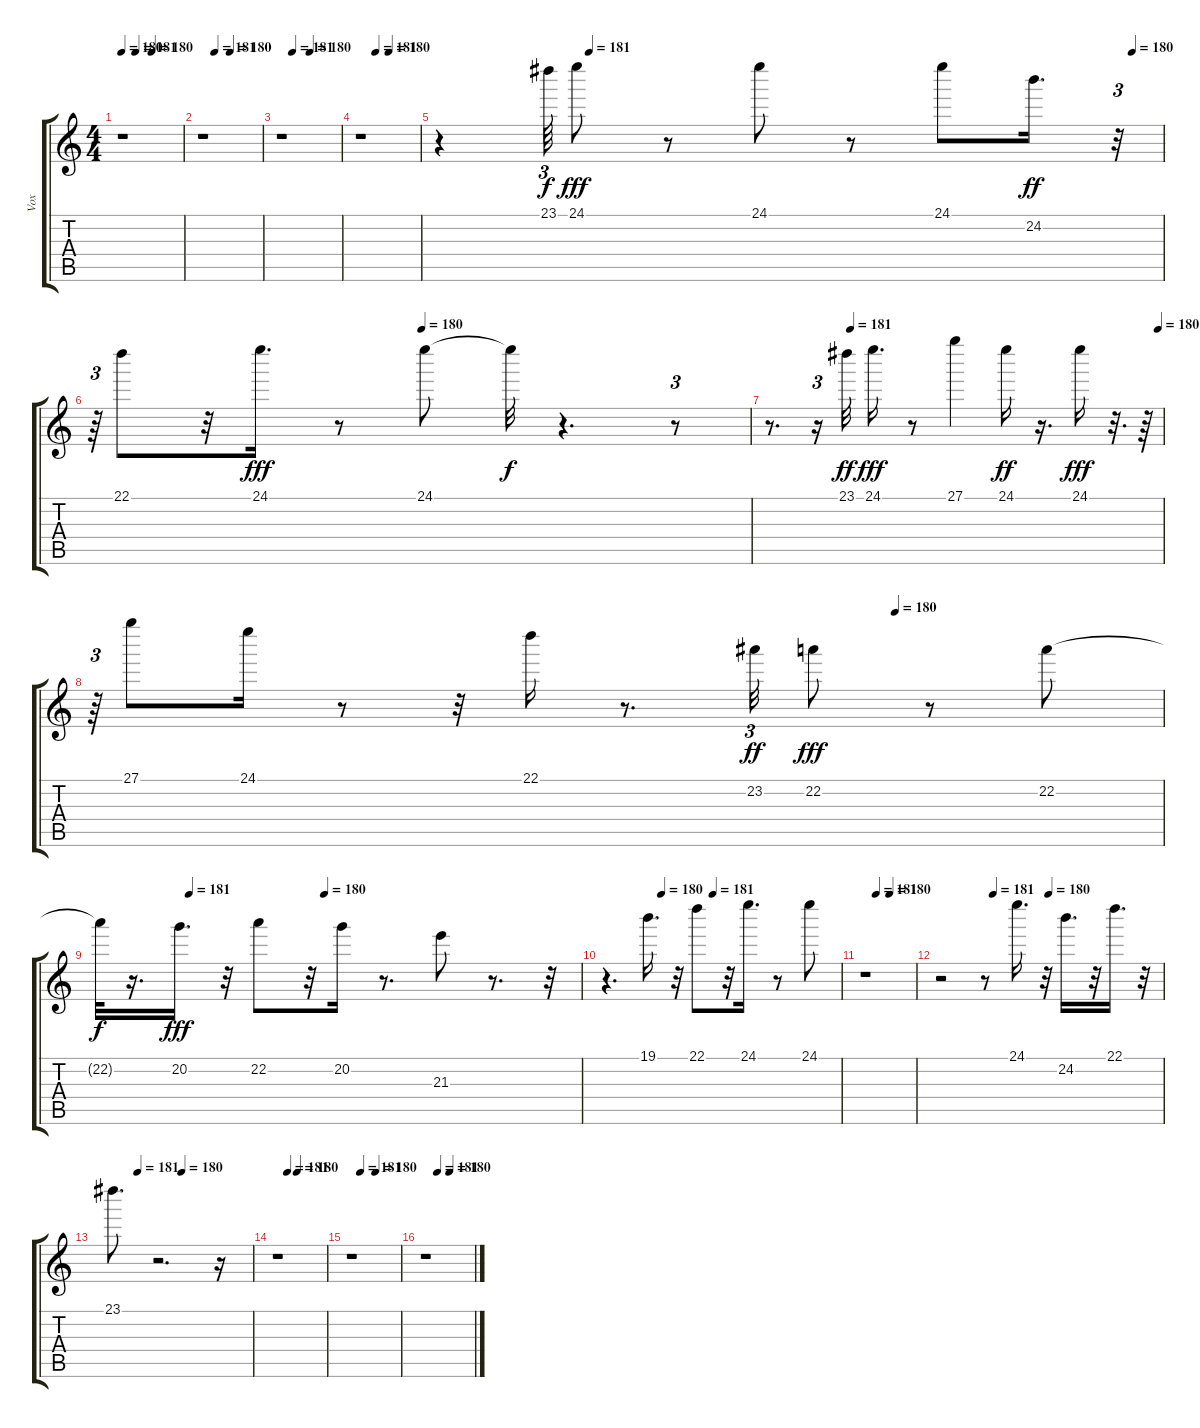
\track ("Vox" "Vox") {instrument acousticguitarsteel}
\staff {score tabs}
\tuning (E4 B3 G3 D3 A2 E2) {hide}
\ts (4 4)
\tempo 180
\tempo (181 0.234375)
\tempo (180 0.5)
\clef g2
\ks c
r.1{dy f} |
\tempo (181 0.21875)
\tempo (180 0.4791666666666667)
r.1 |
\tempo (181 0.19791666666666666)
\tempo (180 0.4895833333333333)
r.1 |
\tempo (181 0.2708333333333333)
\tempo (180 0.4895833333333333)
r.1 |
\tempo (181 0.20833333333333334)
\tempo (180 0.9583333333333334)
r.4 23.1.64{tu (3 2)} 24.1.8{dy fff} r.8 24.1.8 r.8 24.1.8 24.2.16{d dy ff} r.32{tu (3 2)} |
\tempo (180 0.5)
r.64{tu (3 2)} 22.1.8 r.32 24.1.16{d dy fff} r.8 24.1.8 24.1{t}.32{dy f} r.4{d} r.8{tu (3 2)} |
\tempo (181 0.20833333333333334)
\tempo (180 0.9895833333333334)
r.8{d} r.16{tu (3 2)} 23.1.32{dy ff} 24.1.16{d dy fff} r.8 27.1.4 24.1.16{dy ff} r.16{d} 24.1.16{dy fff} r.32{d} r.64 |
\tempo (180 0.75)
r.64{tu (3 2)} 27.1.8 24.1.16 r.8 r.32 22.1.16 r.8{d} 23.2.32{tu (3 2) dy ff} 22.2.8{dy fff} r.8 22.2.8 |
\tempo (181 0.1875)
\tempo (180 0.46875)
22.2{t}.32{dy f} r.16{d} 20.2.16{d dy fff} r.32 22.2.8 r.32 20.2.16 r.8{d} 21.3.8 r.8{d} r.32 |
\tempo (180 0.23958333333333334)
\tempo (181 0.4583333333333333)
r.4{d} 19.1.16{d} r.32 22.1.8 r.32 24.1.16{d} r.8 24.1.8 |
\tempo (181 0.234375)
\tempo (180 0.5)
r.1 |
\tempo (181 0.23958333333333334)
\tempo (180 0.4895833333333333)
r.2 r.8 24.1.16{d} r.32 24.2.16{d} r.32 22.1.16{d} r.32 |
\tempo (181 0.1875)
\tempo (180 0.5)
23.1.8{d} r.2{d} r.16 |
\tempo (181 0.21875)
\tempo (180 0.4166666666666667)
r.1 |
\tempo (181 0.19791666666666666)
\tempo (180 0.5104166666666666)
r.1 |
\tempo (181 0.2604166666666667)
\tempo (180 0.5104166666666666)
r.1
